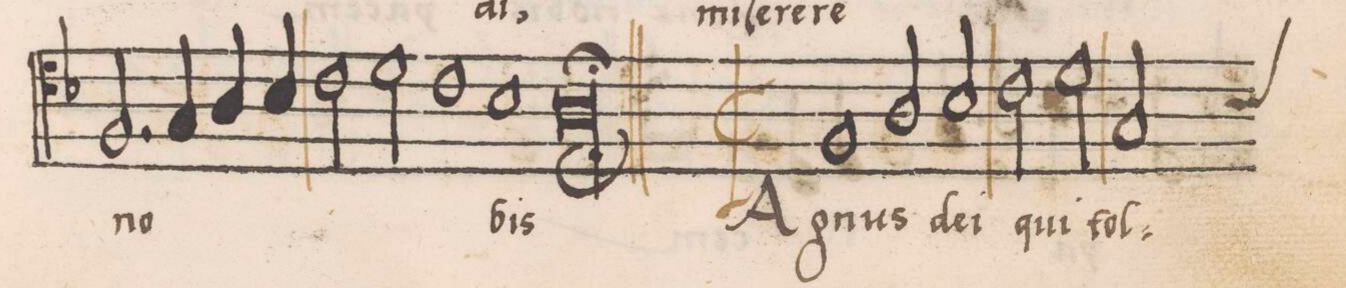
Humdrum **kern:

**kern	**text
*I"TENOR	*
*clefC4	*
*k[b-]	*
*met(C|)	*
*M2/1	*
2.F/	no-
=30-	=30-
4G/	.
4A/	.
4B-/	.
2c\	.
2d\	.
=31-	=31-
1c	.
1B-	-bis
=32-	=32-
0A\l;;	.
=33||	=33||
*M2/1	*
*met(C|)	*
1F	A-
2A/	-gnus
2B-/	de-
=34	=34
2c\	-i
2d\	qui
2G/	tol-
*custos:B-	*
*-	*-
